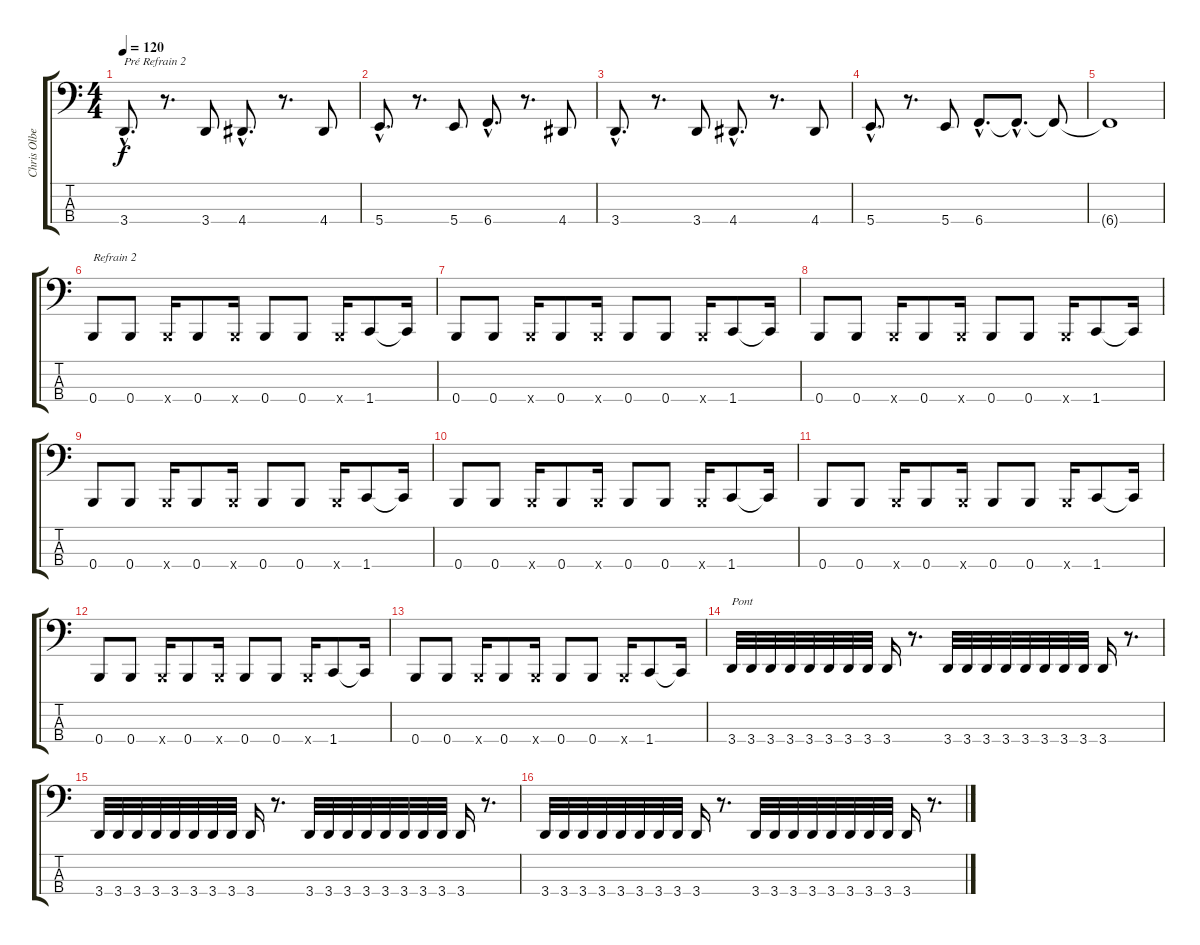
\track ("Chris Olbe Wolbers" "Chris Olbe") {instrument electricbasspick}
\staff {score tabs}
\tuning (D2 A1 E1 B0) {hide}
\ts (4 4)
\tempo 120
\clef f4
\ks c
3.4{hac}.8{d txt "Pré Refrain 2" dy f} r.8{d} 3.4.8 4.4{hac}.8{d} r.8{d} 4.4.8 |
5.4{hac}.8{d} r.8{d} 5.4.8 6.4{hac}.8{d} r.8{d} 4.4.8 |
3.4{hac}.8{d} r.8{d} 3.4.8 4.4{hac}.8{d} r.8{d} 4.4.8 |
5.4{hac}.8{d} r.8{d} 5.4.8 6.4{hac}.8{d} 6.4{hac t}.8{d} 6.4{t}.8 |
6.4{t}.1 |
0.4.8{txt "Refrain 2"} 0.4.8 0.4{x}.16 0.4.8 0.4{x}.16 0.4.8 0.4.8 0.4{x}.16 1.4.8 1.4{t}.16 |
0.4.8 0.4.8 0.4{x}.16 0.4.8 0.4{x}.16 0.4.8 0.4.8 0.4{x}.16 1.4.8 1.4{t}.16 |
0.4.8 0.4.8 0.4{x}.16 0.4.8 0.4{x}.16 0.4.8 0.4.8 0.4{x}.16 1.4.8 1.4{t}.16 |
0.4.8 0.4.8 0.4{x}.16 0.4.8 0.4{x}.16 0.4.8 0.4.8 0.4{x}.16 1.4.8 1.4{t}.16 |
0.4.8 0.4.8 0.4{x}.16 0.4.8 0.4{x}.16 0.4.8 0.4.8 0.4{x}.16 1.4.8 1.4{t}.16 |
0.4.8 0.4.8 0.4{x}.16 0.4.8 0.4{x}.16 0.4.8 0.4.8 0.4{x}.16 1.4.8 1.4{t}.16 |
0.4.8 0.4.8 0.4{x}.16 0.4.8 0.4{x}.16 0.4.8 0.4.8 0.4{x}.16 1.4.8 1.4{t}.16 |
0.4.8 0.4.8 0.4{x}.16 0.4.8 0.4{x}.16 0.4.8 0.4.8 0.4{x}.16 1.4.8 1.4{t}.16 |
3.4.32{txt "Pont "} 3.4.32 3.4.32 3.4.32 3.4.32 3.4.32 3.4.32 3.4.32 3.4.16 r.8{d} 3.4.32 3.4.32 3.4.32 3.4.32 3.4.32 3.4.32 3.4.32 3.4.32 3.4.16 r.8{d} |
3.4.32 3.4.32 3.4.32 3.4.32 3.4.32 3.4.32 3.4.32 3.4.32 3.4.16 r.8{d} 3.4.32 3.4.32 3.4.32 3.4.32 3.4.32 3.4.32 3.4.32 3.4.32 3.4.16 r.8{d} |
3.4.32 3.4.32 3.4.32 3.4.32 3.4.32 3.4.32 3.4.32 3.4.32 3.4.16 r.8{d} 3.4.32 3.4.32 3.4.32 3.4.32 3.4.32 3.4.32 3.4.32 3.4.32 3.4.16 r.8{d}
